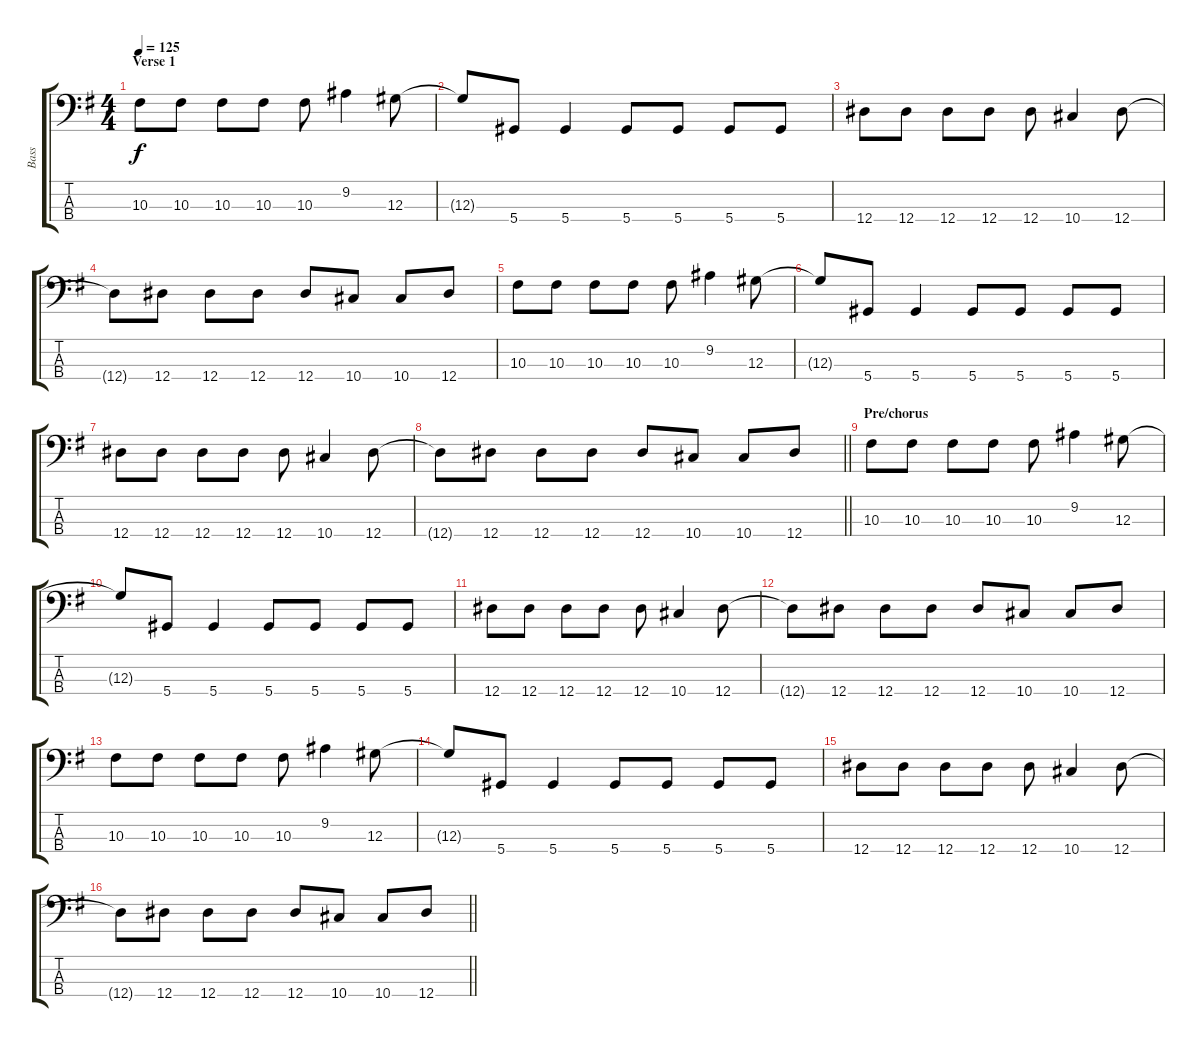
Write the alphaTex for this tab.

\track ("Bass" "Bass") {instrument electricbasspick}
\staff {score tabs}
\tuning (Gb2 Db2 Ab1 Eb1) {hide}
\ts (4 4)
\section ("" "Verse 1")
\tempo 125
\clef f4
\ks g
10.3.8{dy f} 10.3.8 10.3.8 10.3.8 10.3.8 9.2.4 12.3.8 |
12.3{t}.8 5.4.8 5.4.4 5.4.8 5.4.8 5.4.8 5.4.8 |
12.4.8 12.4.8 12.4.8 12.4.8 12.4.8 10.4.4 12.4.8 |
12.4{t}.8 12.4.8 12.4.8 12.4.8 12.4.8 10.4.8 10.4.8 12.4.8 |
10.3.8 10.3.8 10.3.8 10.3.8 10.3.8 9.2.4 12.3.8 |
12.3{t}.8 5.4.8 5.4.4 5.4.8 5.4.8 5.4.8 5.4.8 |
12.4.8 12.4.8 12.4.8 12.4.8 12.4.8 10.4.4 12.4.8 |
\barLineRight lightlight
12.4{t}.8 12.4.8 12.4.8 12.4.8 12.4.8 10.4.8 10.4.8 12.4.8 |
\section ("" "Pre/chorus")
10.3.8 10.3.8 10.3.8 10.3.8 10.3.8 9.2.4 12.3.8 |
12.3{t}.8 5.4.8 5.4.4 5.4.8 5.4.8 5.4.8 5.4.8 |
12.4.8 12.4.8 12.4.8 12.4.8 12.4.8 10.4.4 12.4.8 |
12.4{t}.8 12.4.8 12.4.8 12.4.8 12.4.8 10.4.8 10.4.8 12.4.8 |
10.3.8 10.3.8 10.3.8 10.3.8 10.3.8 9.2.4 12.3.8 |
12.3{t}.8 5.4.8 5.4.4 5.4.8 5.4.8 5.4.8 5.4.8 |
12.4.8 12.4.8 12.4.8 12.4.8 12.4.8 10.4.4 12.4.8 |
\barLineRight lightlight
12.4{t}.8 12.4.8 12.4.8 12.4.8 12.4.8 10.4.8 10.4.8 12.4.8
